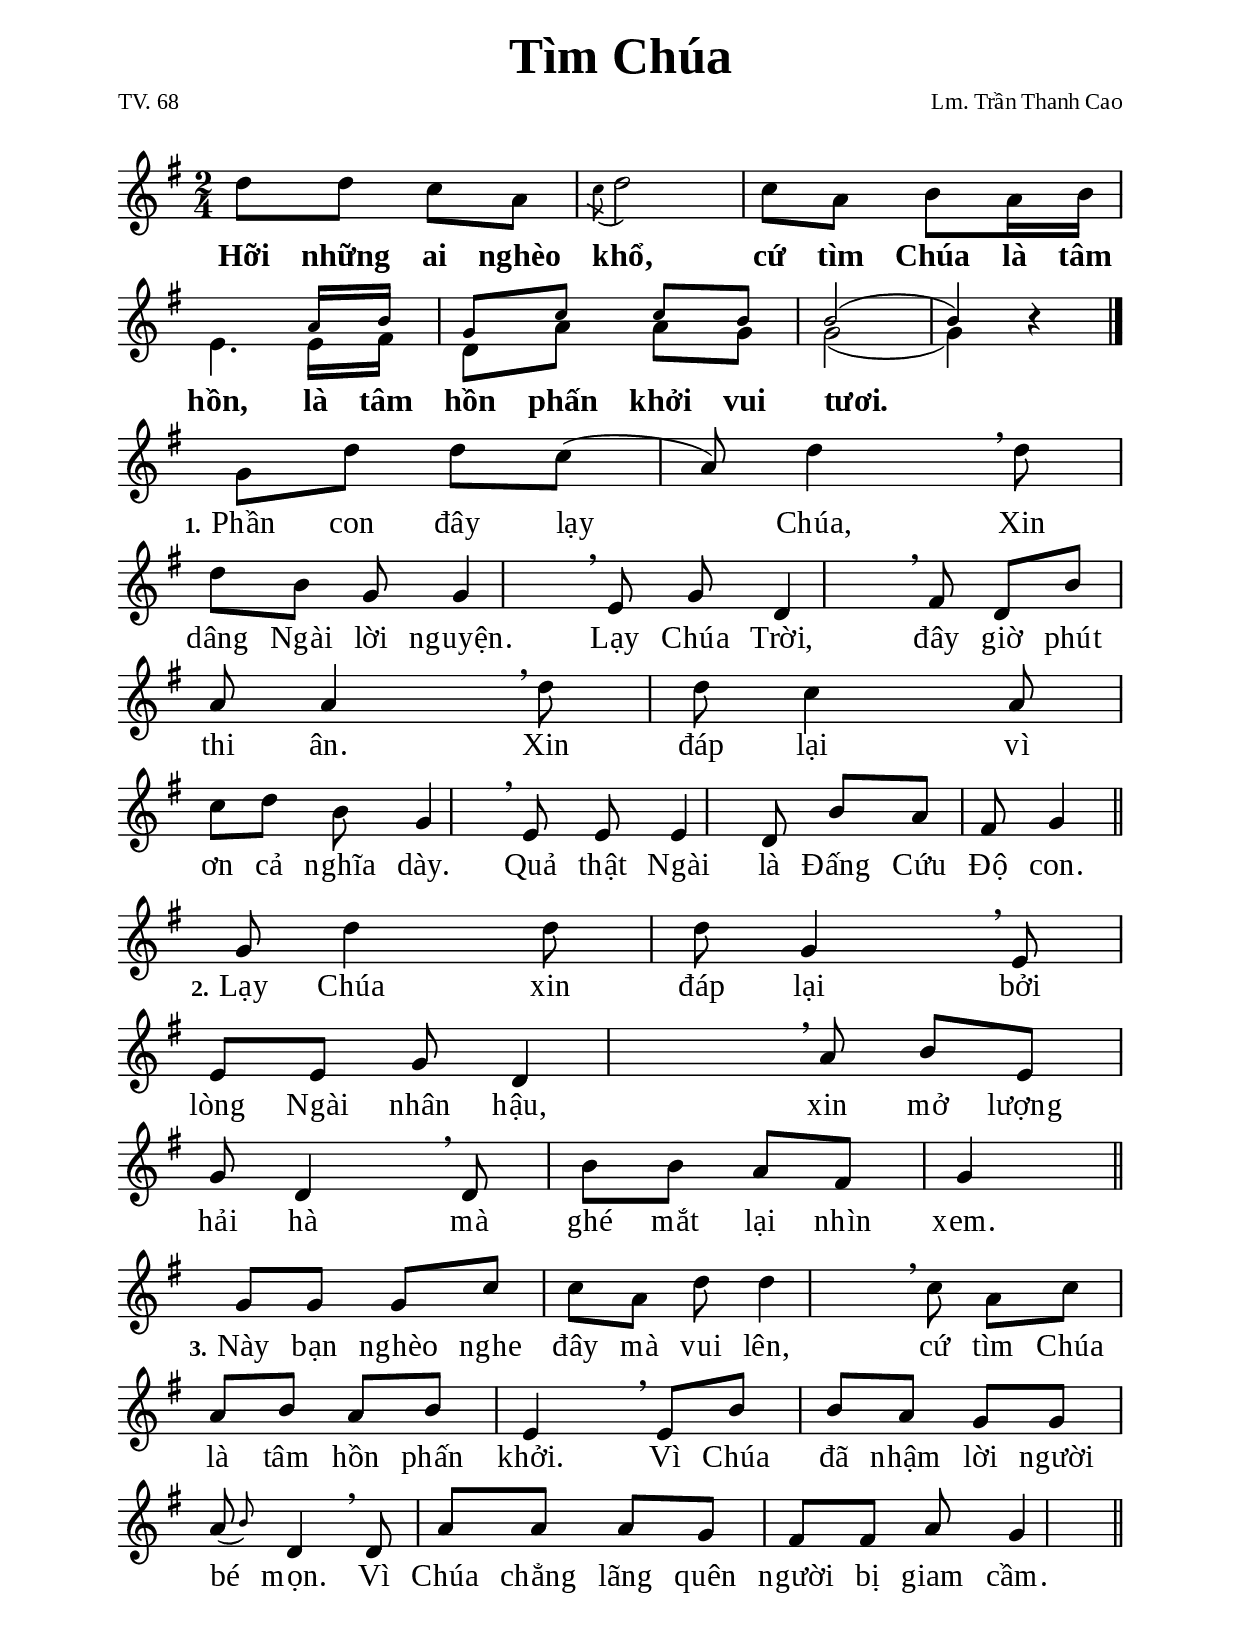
% Cài đặt chung
\version "2.20.0"
\include "english.ly"

\header {
  title = \markup { \fontsize #3 "Tìm Chúa" }
  poet = "TV. 68"
  composer = "Lm. Trần Thanh Cao"
  arranger = " "
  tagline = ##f
}

\paper {
  #(set-paper-size "a4")
  top-margin = 15\mm
  bottom-margin = 15\mm
  left-margin = 20\mm
  right-margin = 20\mm
  indent = #0
  #(define fonts
    (make-pango-font-tree
      "Liberation Serif"
      "Liberation Serif"
      "Liberation Serif"
      (/ 20 20)))
  page-count = #1
}

% Nhạc điệp khúc
nhacDiepKhucSop = \relative c'' {
  d8 d c a |
  \acciaccatura c8 d2 |
  c8 a b a16 b |
  e,4. e16 fs |
  d8 a' a g |
  g2 ( |
  g4) r \bar "|."
}

nhacDiepKhucBass = \relative c'' {
  \skip 2
  \skip 2
  \skip 2
  \skip 4. a16 b |
  g8 c c b |
  b2 ( |
  b4) r
}

% Nhạc phiên khúc
nhacPhienKhucMot = \relative c'' {
  g8 d' d c (a) d4 \breathe
  d8 d b g g4 \breathe
  e8 g d4 \breathe
  fs8 d b' a a4 \breathe
  d8 d c4 a8 c d b g4 \breathe
  e8 e e4 d8 b' a fs g4 \bar "||"
}

nhacPhienKhucHai = \relative c'' {
  g8 d'4 d8 d g,4 \breathe
  e8 e e g d4 \breathe
  a'8 b e, g d4 \breathe
  d8 b' b a fs g4 \bar "||"
}

nhacPhienKhucBa = \relative c'' {
  #(define afterGraceFraction (cons 1 4))
  g8 g g c c a d d4 \breathe
  c8 a c a b a b e,4 \breathe
  e8 b' b a g g \afterGrace a (\tweak font-size #-4 b) d,4 \breathe
  d8 a' a a g fs fs a g4 \bar "||"
}

% Lời điệp khúc
loiDiepKhuc = \lyricmode {
  Hỡi những ai nghèo khổ,
  cứ tìm Chúa là tâm hồn,
  là tâm hồn phấn khởi vui tươi.
}

% Lời phiên khúc
loiPhienKhucMot = \lyricmode {
  \set stanza = #"1."
  Phần con đây lạy Chúa,
  Xin dâng Ngài lời nguyện.
  Lạy Chúa Trời, đây giờ phút thi ân.
  Xin đáp lại vì ơn cả nghĩa dày.
  Quả thật Ngài là Đấng Cứu Độ con.
}

loiPhienKhucHai = \lyricmode {
  \set stanza = #"2."
  Lạy Chúa xin đáp lại bởi lòng Ngài nhân hậu,
  xin mở lượng hải hà mà ghé mắt lại nhìn xem.
}

loiPhienKhucBa = \lyricmode {
  \set stanza = #"3."
  Này bạn nghèo nghe đây mà vui lên,
  cứ tìm Chúa là tâm hồn phấn khởi.
  Vì Chúa đã nhậm lời người bé mọn.
  Vì Chúa chẳng lãng quên người bị giam cầm.
}


% Dàn trang
\score {
  \new ChoirStaff <<
    \new Staff = diepKhuc \with {
        \consists "Merge_rests_engraver"
        \magnifyStaff #(magstep +1)
      }
      <<
      \new Voice = beSop {
        \voiceTwo \key g \major \time 2/4 \nhacDiepKhucSop
      }
      \new Voice = beBas {
        \override NoteHead.font-size = #-2
        \voiceOne \key g \major \time 2/4 \nhacDiepKhucBass
      }
    >>
    \new Lyrics \lyricsto beSop \loiDiepKhuc
  >>
  \layout {
    \override Lyrics.LyricText.font-series = #'bold
    \override Lyrics.LyricText.font-size = #+3
    \override Lyrics.LyricSpace.minimum-distance = #3.0
    \override Score.BarNumber.break-visibility = ##(#f #f #f)
  }
}

\score {
  \new ChoirStaff <<
    \new Staff = phienKhuc \with {
        \magnifyStaff #(magstep +1)
      }
      <<
      \new Voice = beSop {
        \key g \major \time 2/4 \nhacPhienKhucMot
      }
    >>
    \new Lyrics \lyricsto beSop \loiPhienKhucMot
  >>
  \layout {
    \override Staff.TimeSignature.transparent = ##t
    \override Lyrics.LyricText.font-size = #+3
    \override Lyrics.LyricSpace.minimum-distance = #2.0
    \override Score.BarNumber.break-visibility = ##(#f #f #f)
    \set Score.barAlways = ##t
    \set Score.defaultBarType = ""
  } 
}

\score {
  \new ChoirStaff <<
    \new Staff = phienKhuc \with {
        \magnifyStaff #(magstep +1)
      }
      <<
      \new Voice = beSop {
        \key g \major \time 2/4 \nhacPhienKhucHai
      }
    >>
    \new Lyrics \lyricsto beSop \loiPhienKhucHai
  >>
  \layout {
    \override Staff.TimeSignature.transparent = ##t
    \override Lyrics.LyricText.font-size = #+3
    \override Lyrics.LyricSpace.minimum-distance = #2.0
    \override Score.BarNumber.break-visibility = ##(#f #f #f)
    \set Score.barAlways = ##t
    \set Score.defaultBarType = ""
  } 
}

\score {
  \new ChoirStaff <<
    \new Staff = phienKhuc \with {
        \magnifyStaff #(magstep +1)
      }
      <<
      \new Voice = beSop {
        \key g \major \time 2/4 \nhacPhienKhucBa
      }
    >>
    \new Lyrics \lyricsto beSop \loiPhienKhucBa
  >>
  \layout {
    \override Staff.TimeSignature.transparent = ##t
    \override Lyrics.LyricText.font-size = #+3
    \override Lyrics.LyricSpace.minimum-distance = #2.0
    \override Score.BarNumber.break-visibility = ##(#f #f #f)
    \set Score.barAlways = ##t
    \set Score.defaultBarType = ""
  } 
}
